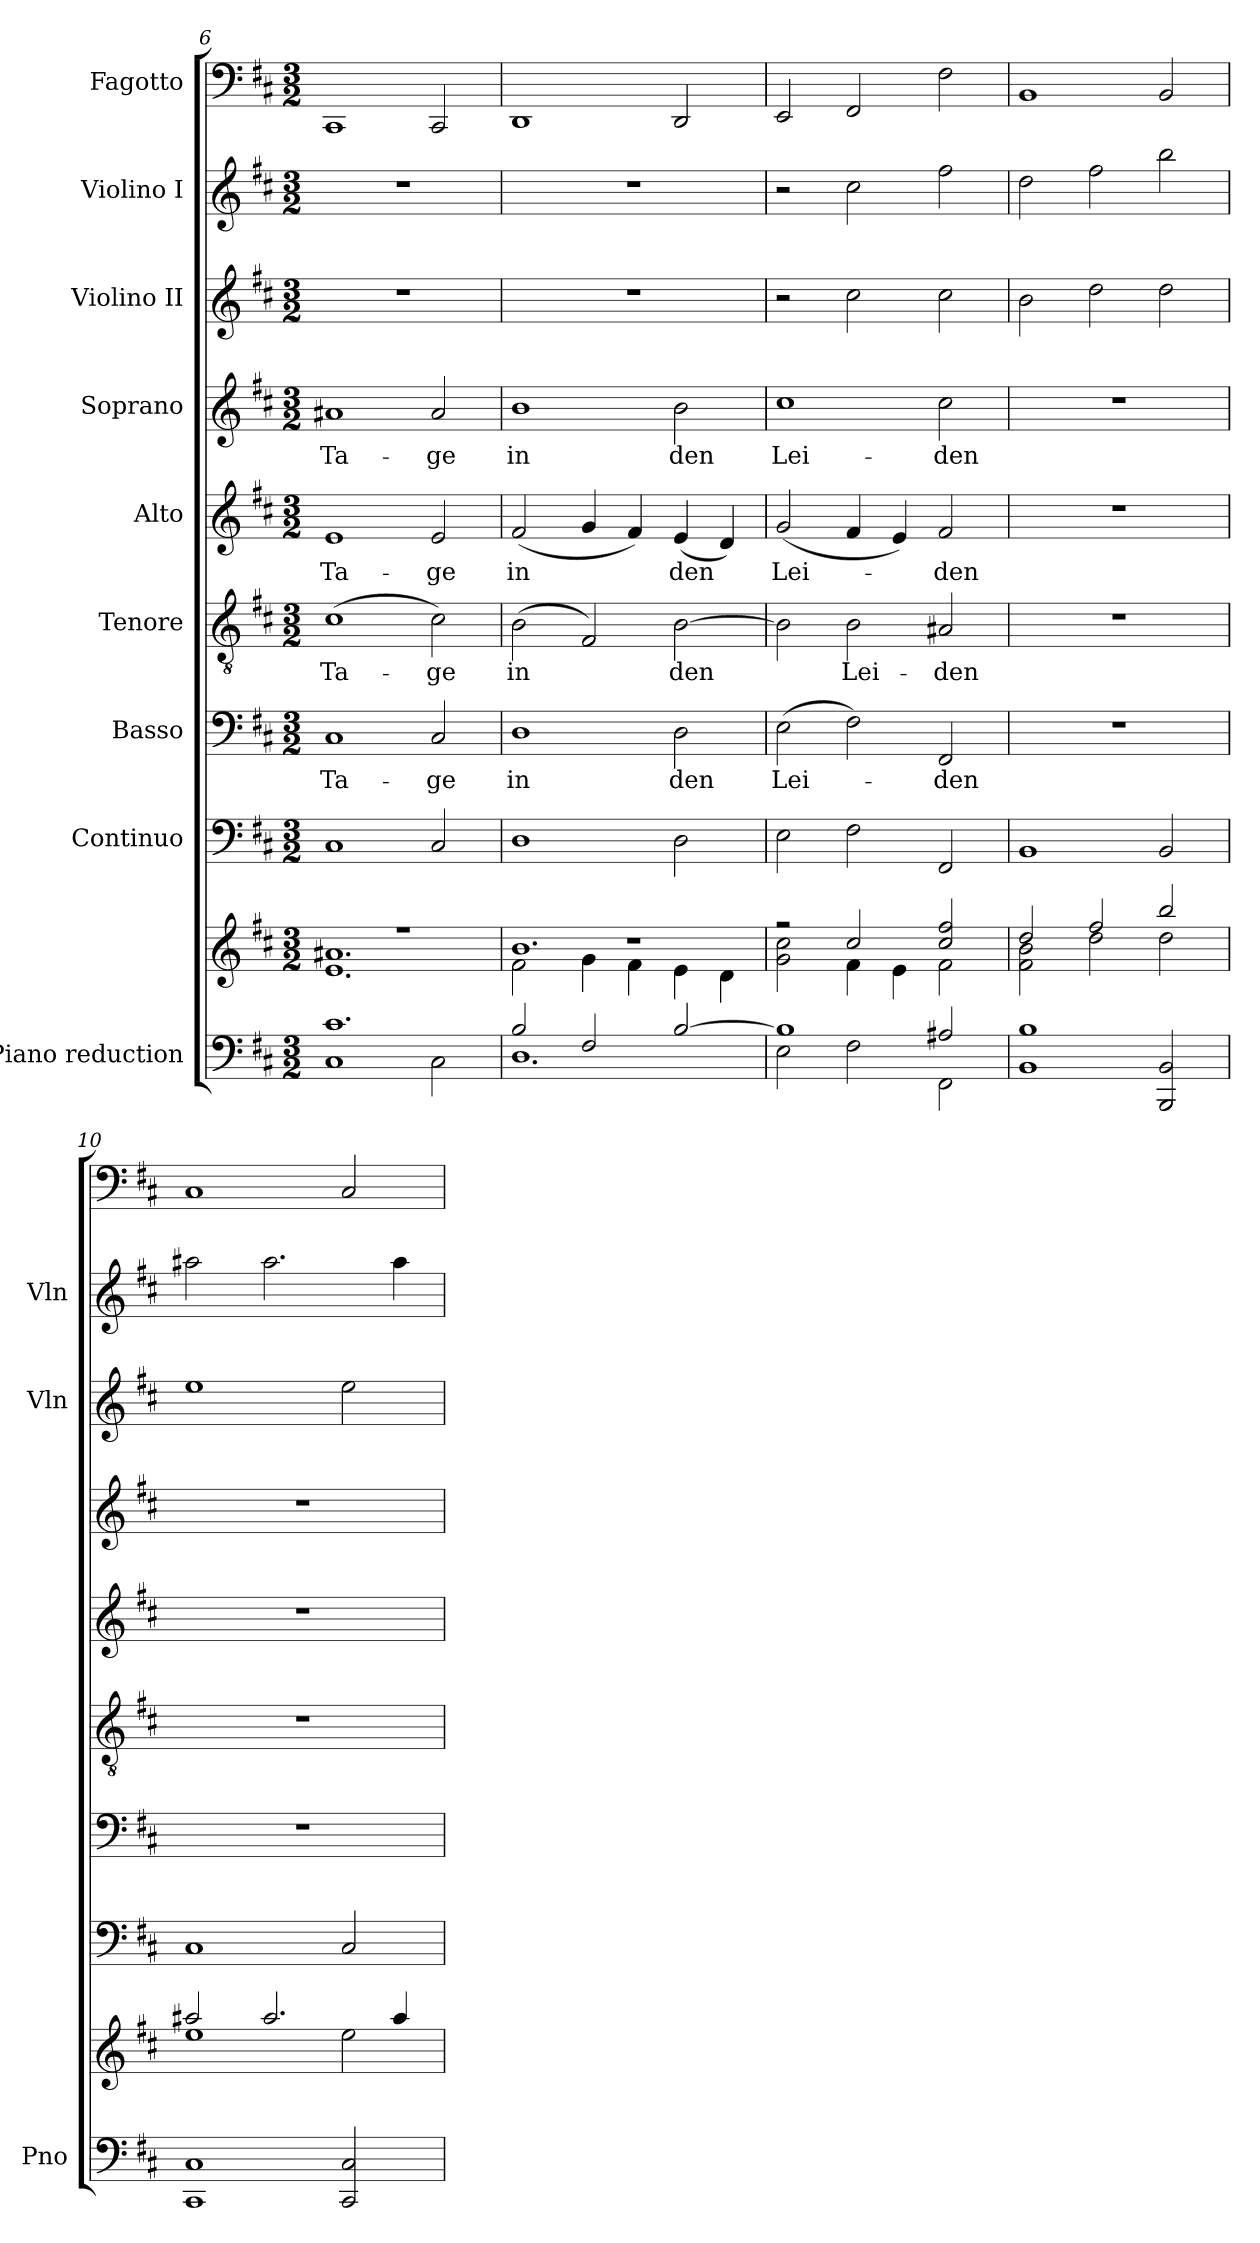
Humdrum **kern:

**kern	**kern	**kern	**kern	**text	**kern	**text	**kern	**text	**kern	**text	**kern	**kern	**kern
*part9	*part9	*part8	*part7	*part7	*part6	*part6	*part5	*part5	*part4	*part4	*part3	*part2	*part1
*staff10	*staff9	*staff8	*staff7	*staff7	*staff6	*staff6	*staff5	*staff5	*staff4	*staff4	*staff3	*staff2	*staff1
*I"Piano reduction	*	*I"Continuo	*I"Basso	*	*I"Tenore	*	*I"Alto	*	*I"Soprano	*	*I"Violino II	*I"Violino I	*I"Fagotto
*I'Pno	*	*	*	*	*	*	*	*	*	*	*I'Vln	*I'Vln	*
*clefF4	*clefG2	*clefF4	*clefF4	*	*clefGv2	*	*clefG2	*	*clefG2	*	*clefG2	*clefG2	*clefF4
*k[f#c#]	*k[f#c#]	*k[f#c#]	*k[f#c#]	*	*k[f#c#]	*	*k[f#c#]	*	*k[f#c#]	*	*k[f#c#]	*k[f#c#]	*k[f#c#]
*M3/2	*M3/2	*M3/2	*M3/2	*	*M3/2	*	*M3/2	*	*M3/2	*	*M3/2	*M3/2	*M3/2
=6	=6	=6	=6	=6	=6	=6	=6	=6	=6	=6	=6	=6	=6
*^	*^	*	*	*	*	*	*	*	*	*	*	*	*
!	!	!	!	!	!	!LO:LY:b	!	!LO:LY:b	!	!LO:LY:b	!	!LO:LY:b	!	!	!
1.c#!	1C#	1.r	1.e! 1.a#X!	1C#	1C#	Ta-	(>1c#	Ta-	1e	Ta-	1a#X	Ta-	1.r	1.r	1CC#
!	!	!	!	!	!	!LO:LY:b	!	!LO:LY:b	!	!LO:LY:b	!	!LO:LY:b	!	!	!
.	2C#\	.	.	2C#/	2C#/	ge	2c#\)	-ge	2e/	ge	2a#/	-ge	.	.	2CC#/
=7	=7	=7	=7	=7	=7	=7	=7	=7	=7	=7	=7	=7	=7	=7	=7
*	*	*	*^	*	*	*	*	*	*	*	*	*	*	*	*
!	!	!	!	!	!	!	!LO:LY:b	!	!LO:LY:b	!	!LO:LY:b	!	!LO:LY:b	!	!	!
2B!/	1.D	1.r	2f#!\	1.b!	1D	1D	in	(>2B\	in	(<2f#/	in	1b	in	1.r	1.r	1DD
2F#!/	.	.	4g!\	.	.	.	.	2F#/)	.	4g/	.	.	.	.	.	.
.	.	.	4f#!\	.	.	.	.	.	.	4f#/)	.	.	.	.	.	.
!	!	!	!	!	!	!	!LO:LY:b	!	!LO:LY:b	!	!LO:LY:b	!	!LO:LY:b	!	!	!
[2B!/	.	.	4e!\	.	2D\	2D\	den	[2B\	den	(<4e/	den	2b\	den	.	.	2DD/
.	.	.	4d!\	.	.	.	.	.	.	4d/)	.	.	.	.	.	.
*	*	*	*v	*v	*	*	*	*	*	*	*	*	*	*	*	*
=8	=8	=8	=8	=8	=8	=8	=8	=8	=8	=8	=8	=8	=8	=8	=8
!	!	!	!	!	!	!LO:LY:b	!	!	!	!LO:LY:b	!	!LO:LY:b	!	!	!
1B!]	2E\	2r	2g\ 2cc#\	2E\	(>2E\	Lei-	2B\]	.	(<2g/	Lei-	1cc#	Lei-	2r	2r	2EE/
!	!	!	!	!	!	!	!	!LO:LY:b	!	!	!	!	!	!	!
.	2F#\	2cc#/	4f#\	2F#\	2F#\)	.	2B\	Lei-	4f#/	.	.	.	2cc#\	2cc#\	2FF#/
.	.	.	4e\	.	.	.	.	.	4e/)	.	.	.	.	.	.
!	!	!	!	!	!	!LO:LY:b	!	!LO:LY:b	!	!LO:LY:b	!	!LO:LY:b	!	!	!
2A#X!/	2FF#\	2cc#/ 2ff#/	2f#\	2FF#/	2FF#/	-den	2A#X/	-den	2f#/	-den	2cc#\	-den	2cc#\	2ff#\	2F#\
=9	=9	=9	=9	=9	=9	=9	=9	=9	=9	=9	=9	=9	=9	=9	=9
1B!	1BB	2dd/	2f#!\ 2b\	1BB	1.r	.	1.r	.	1.r	.	1.r	.	2b\	2dd\	1BB
.	.	2ff#/	2dd\	.	.	.	.	.	.	.	.	.	2dd\	2ff#\	.
2BBB/ 2BB/	2ryy	2bb/	2dd\	2BB/	.	.	.	.	.	.	.	.	2dd\	2bb\	2BB/
*v	*v	*	*	*	*	*	*	*	*	*	*	*	*	*	*
!!LO:PB:g=z
=10	=10	=10	=10	=10	=10	=10	=10	=10	=10	=10	=10	=10	=10	=10
1CC# 1C#	2aa#X/	1ee	1C#	1.r	.	1.r	.	1.r	.	1.r	.	1ee	2aa#X\	1C#
.	2.aa#/	.	.	.	.	.	.	.	.	.	.	.	2.aa#\	.
2CC#/ 2C#/	.	2ee\	2C#/	.	.	.	.	.	.	.	.	2ee\	.	2C#/
.	4aa#/	.	.	.	.	.	.	.	.	.	.	.	4aa#\	.
*	*v	*v	*	*	*	*	*	*	*	*	*	*	*	*
=	=	=	=	=	=	=	=	=	=	=	=	=	=
*-	*-	*-	*-	*-	*-	*-	*-	*-	*-	*-	*-	*-	*-
